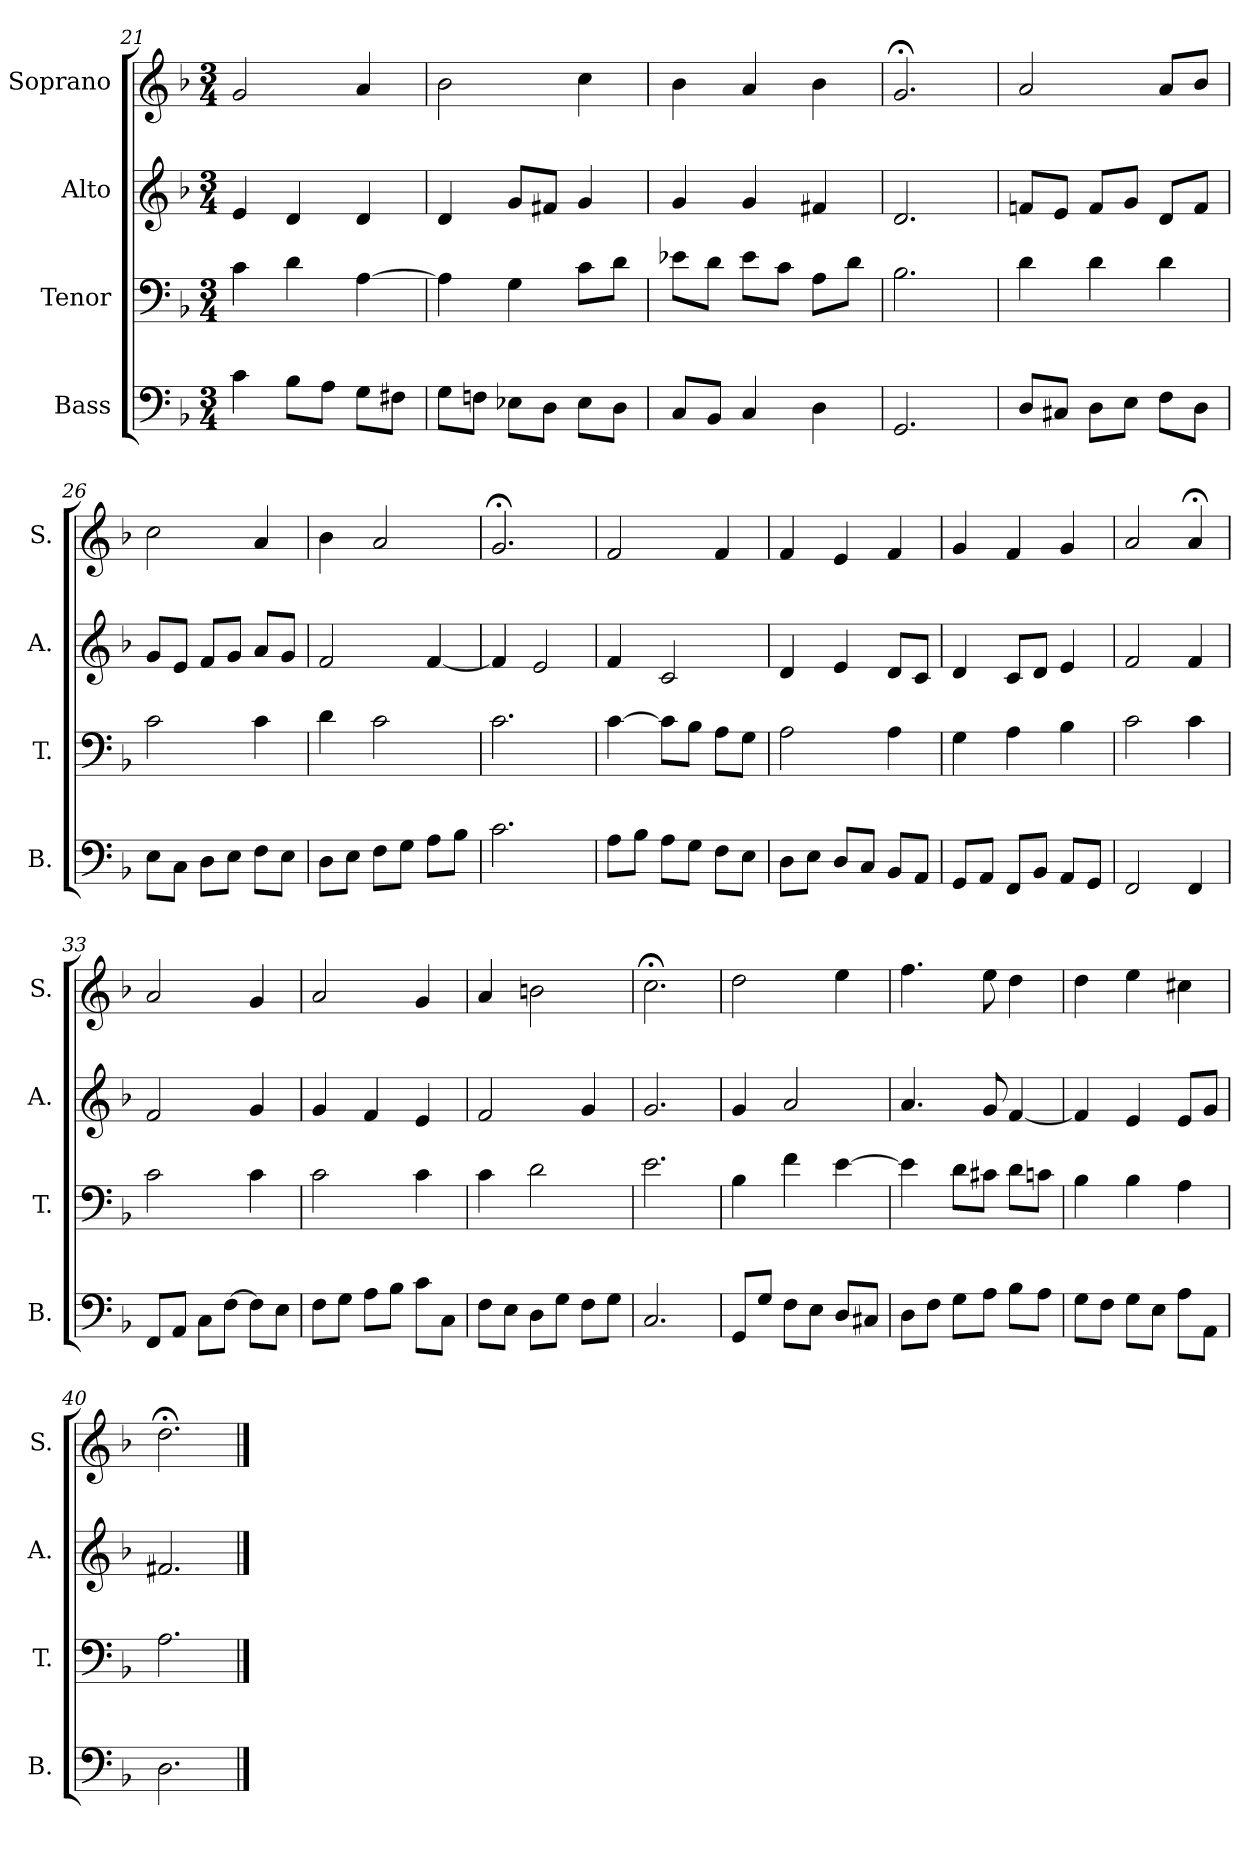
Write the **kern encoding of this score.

**kern	**kern	**kern	**kern
*part4	*part3	*part2	*part1
*staff4	*staff3	*staff2	*staff1
*I"Bass	*I"Tenor	*I"Alto	*I"Soprano
*I'B.	*I'T.	*I'A.	*I'S.
*clefF4	*clefF4	*clefG2	*clefG2
*k[b-]	*k[b-]	*k[b-]	*k[b-]
*d:	*d:	*d:	*d:
*M3/4	*M3/4	*M3/4	*M3/4
=21	=21	=21	=21
4c\	4c\	4e/	2g/
8B-\L	4d\	4d/	.
8A\J	.	.	.
8G\L	[4A\	4d/	4a/
8F#X\J	.	.	.
!!LO:PB:g=z
=22	=22	=22	=22
8G\L	4A\]	4d/	2b-\
8Fn\J	.	.	.
8E-X\L	4G\	8g/L	.
8D\J	.	8f#X/J	.
8E-\L	8c\L	4g/	4cc\
8D\J	8d\J	.	.
=23	=23	=23	=23
8C/L	8e-X\L	4g/	4b-\
8BB-/J	8d\J	.	.
4C/	8e-\L	4g/	4a/
.	8c\J	.	.
4D\	8A\L	4f#X/	4b-\
.	8d\J	.	.
=24	=24	=24	=24
2.GG/	2.B-\	2.d/	2.g;</
=25	=25	=25	=25
8D/L	4d\	8fn/L	2a/
8C#X/J	.	8e/J	.
8D\L	4d\	8f/L	.
8E\J	.	8g/J	.
8F\L	4d\	8d/L	8a/L
8D\J	.	8f/J	8b-/J
=26	=26	=26	=26
8E\L	2c\	8g/L	2cc\
8C\J	.	8e/J	.
8D\L	.	8f/L	.
8E\J	.	8g/J	.
8F\L	4c\	8a/L	4a/
8E\J	.	8g/J	.
=27	=27	=27	=27
8D\L	4d\	2f/	4b-\
8E\J	.	.	.
8F\L	2c\	.	2a/
8G\J	.	.	.
8A\L	.	[4f/	.
8B-\J	.	.	.
!!LO:LB:g=z
=28	=28	=28	=28
2.c\	2.c\	4f/]	2.g;</
.	.	2e/	.
=29	=29	=29	=29
8A\L	[4c\	4f/	2f/
8B-\J	.	.	.
8A\L	8c\L]	2c/	.
8G\J	8B-\J	.	.
8F\L	8A\L	.	4f/
8E\J	8G\J	.	.
=30	=30	=30	=30
8D\L	2A\	4d/	4f/
8E\J	.	.	.
8D/L	.	4e/	4e/
8C/J	.	.	.
8BB-/L	4A\	8d/L	4f/
8AA/J	.	8c/J	.
=31	=31	=31	=31
8GG/L	4G\	4d/	4g/
8AA/J	.	.	.
8FF/L	4A\	8c/L	4f/
8BB-/J	.	8d/J	.
8AA/L	4B-\	4e/	4g/
8GG/J	.	.	.
=32	=32	=32	=32
2FF/	2c\	2f/	2a/
4FF/	4c\	4f/	4a;</
=33	=33	=33	=33
8FF/L	2c\	2f/	2a/
8AA/J	.	.	.
8C\L	.	.	.
[8F\J	.	.	.
8F\L]	4c\	4g/	4g/
8E\J	.	.	.
=34	=34	=34	=34
8F\L	2c\	4g/	2a/
8G\J	.	.	.
8A\L	.	4f/	.
8B-\J	.	.	.
8c\L	4c\	4e/	4g/
8C\J	.	.	.
!!LO:LB:g=z
=35	=35	=35	=35
8F\L	4c\	2f/	4a/
8E\J	.	.	.
8D\L	2d\	.	2bn\
8G\J	.	.	.
8F\L	.	4g/	.
8G\J	.	.	.
=36	=36	=36	=36
2.C/	2.e\	2.g/	2.cc;<\
=37	=37	=37	=37
8GG/L	4B-\	4g/	2dd\
8G/J	.	.	.
8F\L	4f\	2a/	.
8E\J	.	.	.
8D/L	[4e\	.	4ee\
8C#X/J	.	.	.
=38	=38	=38	=38
8D\L	4e\]	4.a/	4.ff\
8F\J	.	.	.
8G\L	8d\L	.	.
8A\J	8c#X\J	8g/	8ee\
8B-\L	8d\L	[4f/	4dd\
8A\J	8cn\J	.	.
=39	=39	=39	=39
8G\L	4B-\	4f/]	4dd\
8F\J	.	.	.
8G\L	4B-\	4e/	4ee\
8E\J	.	.	.
8A\L	4A\	8e/L	4cc#X\
8AA\J	.	8g/J	.
=40	=40	=40	=40
2.D\	2.A\	2.f#X/	2.dd;<\
==	==	==	==
*-	*-	*-	*-
